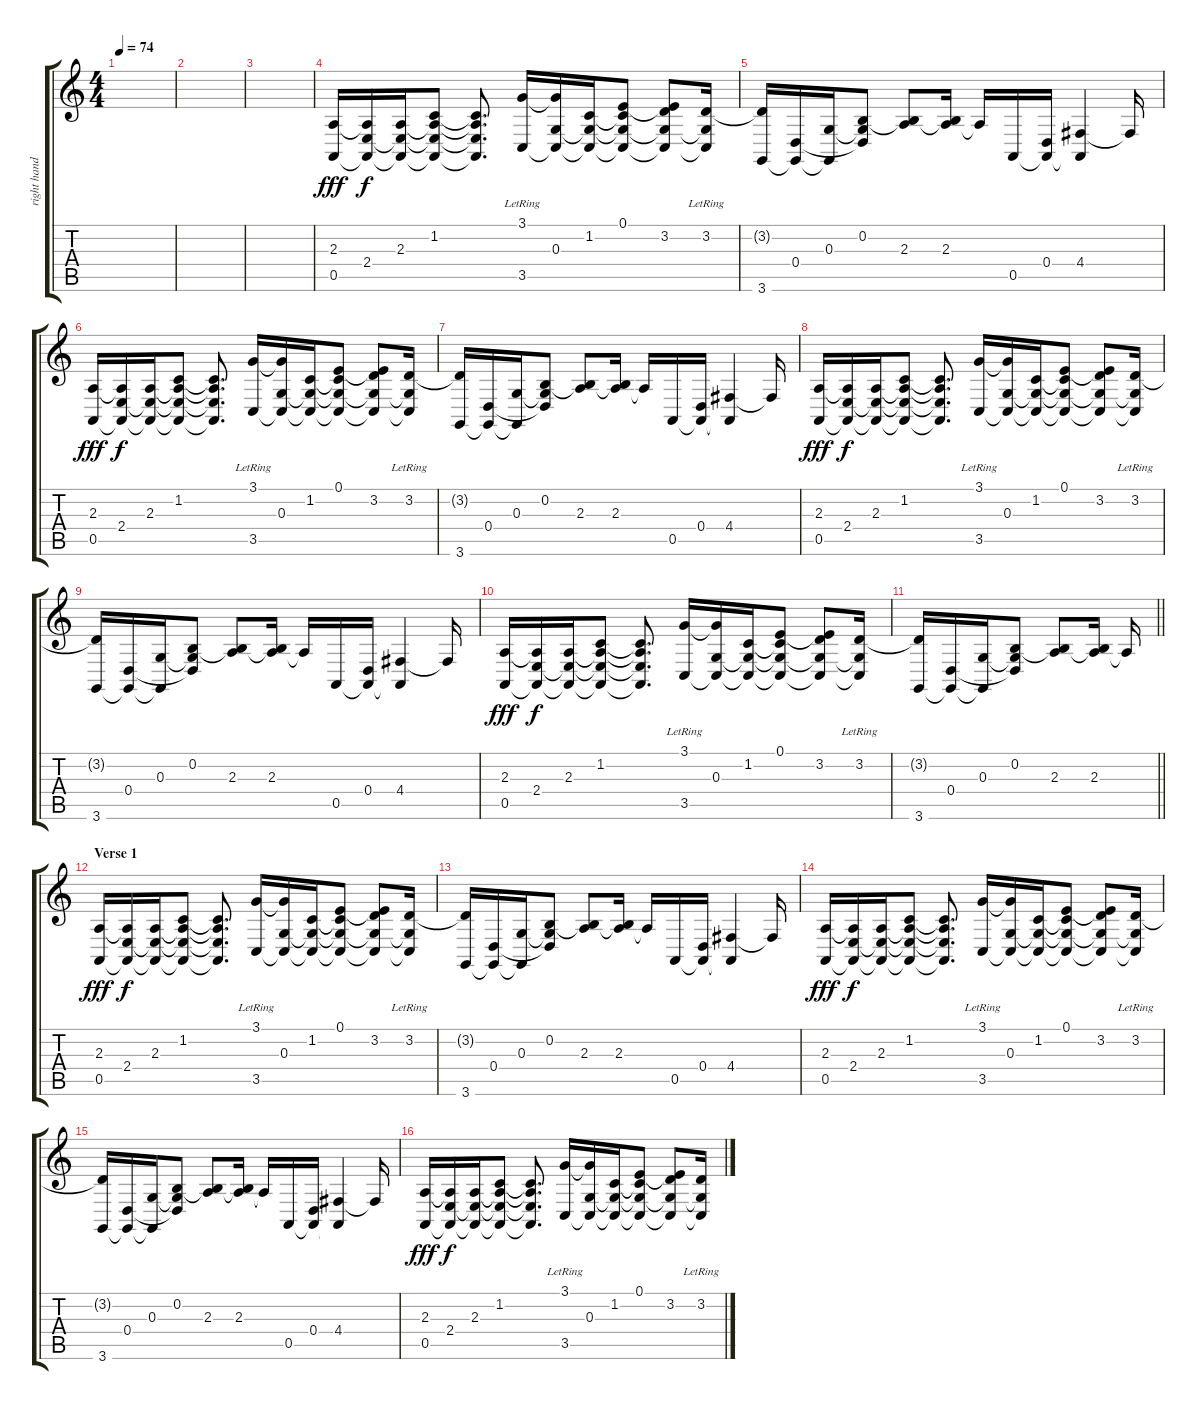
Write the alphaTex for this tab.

\track ("right hand" "right hand") {instrument acousticgrandpiano}
\staff {score tabs}
\tuning (E4 B3 G3 D3 A2 E2) {hide}
\ts (4 4)
\tempo 74
\clef g2
\ks c
|
|
|
(2.3 0.5).16{dy fff} (2.3{t} 2.4 0.5{t}).16{dy f} (2.3 2.4{t} 0.5{t}).16 (1.2 2.3{t} 2.4{t} 0.5{t}).8 (1.2{t} 2.3{t} 2.4{t} 0.5{t}).8{d} (3.1 3.5{lr}).16 (3.1{t} 0.3 3.5{t}).16 (1.2 0.3{t} 3.5{t}).16 (0.1 1.2{t} 0.3{t} 3.5{t}).8 (0.1{t} 3.2 0.3{t} 3.5{t}).8 (3.2{lr} 0.3{t} 3.5{t}).16 |
(3.2{t} 3.6).16 (0.4 3.6{t}).16 (0.3 3.6{t}).16 (0.2 0.3{t} 0.4{t}).8 (0.2{t} 2.3).8 (0.2{t} 2.3).16 2.3{t}.16 0.5.16 (0.4 0.5{t}).16 (4.4 0.5{t}).4 4.4{t}.16 |
(2.3 0.5).16{dy fff} (2.3{t} 2.4 0.5{t}).16{dy f} (2.3 2.4{t} 0.5{t}).16 (1.2 2.3{t} 2.4{t} 0.5{t}).8 (1.2{t} 2.3{t} 2.4{t} 0.5{t}).8{d} (3.1 3.5{lr}).16 (3.1{t} 0.3 3.5{t}).16 (1.2 0.3{t} 3.5{t}).16 (0.1 1.2{t} 0.3{t} 3.5{t}).8 (0.1{t} 3.2 0.3{t} 3.5{t}).8 (3.2{lr} 0.3{t} 3.5{t}).16 |
(3.2{t} 3.6).16 (0.4 3.6{t}).16 (0.3 3.6{t}).16 (0.2 0.3{t} 0.4{t}).8 (0.2{t} 2.3).8 (0.2{t} 2.3).16 2.3{t}.16 0.5.16 (0.4 0.5{t}).16 (4.4 0.5{t}).4 4.4{t}.16 |
(2.3 0.5).16{dy fff} (2.3{t} 2.4 0.5{t}).16{dy f} (2.3 2.4{t} 0.5{t}).16 (1.2 2.3{t} 2.4{t} 0.5{t}).8 (1.2{t} 2.3{t} 2.4{t} 0.5{t}).8{d} (3.1 3.5{lr}).16 (3.1{t} 0.3 3.5{t}).16 (1.2 0.3{t} 3.5{t}).16 (0.1 1.2{t} 0.3{t} 3.5{t}).8 (0.1{t} 3.2 0.3{t} 3.5{t}).8 (3.2{lr} 0.3{t} 3.5{t}).16 |
(3.2{t} 3.6).16 (0.4 3.6{t}).16 (0.3 3.6{t}).16 (0.2 0.3{t} 0.4{t}).8 (0.2{t} 2.3).8 (0.2{t} 2.3).16 2.3{t}.16 0.5.16 (0.4 0.5{t}).16 (4.4 0.5{t}).4 4.4{t}.16 |
(2.3 0.5).16{dy fff} (2.3{t} 2.4 0.5{t}).16{dy f} (2.3 2.4{t} 0.5{t}).16 (1.2 2.3{t} 2.4{t} 0.5{t}).8 (1.2{t} 2.3{t} 2.4{t} 0.5{t}).8{d} (3.1 3.5{lr}).16 (3.1{t} 0.3 3.5{t}).16 (1.2 0.3{t} 3.5{t}).16 (0.1 1.2{t} 0.3{t} 3.5{t}).8 (0.1{t} 3.2 0.3{t} 3.5{t}).8 (3.2{lr} 0.3{t} 3.5{t}).16 |
\barLineRight lightlight
(3.2{t} 3.6).16 (0.4 3.6{t}).16 (0.3 3.6{t}).16 (0.2 0.3{t} 0.4{t}).8 (0.2{t} 2.3).8 (0.2{t} 2.3).16 2.3{t}.16 |
\section ("" "Verse 1")
(2.3 0.5).16{dy fff} (2.3{t} 2.4 0.5{t}).16{dy f} (2.3 2.4{t} 0.5{t}).16 (1.2 2.3{t} 2.4{t} 0.5{t}).8 (1.2{t} 2.3{t} 2.4{t} 0.5{t}).8{d} (3.1 3.5{lr}).16 (3.1{t} 0.3 3.5{t}).16 (1.2 0.3{t} 3.5{t}).16 (0.1 1.2{t} 0.3{t} 3.5{t}).8 (0.1{t} 3.2 0.3{t} 3.5{t}).8 (3.2{lr} 0.3{t} 3.5{t}).16 |
(3.2{t} 3.6).16 (0.4 3.6{t}).16 (0.3 3.6{t}).16 (0.2 0.3{t} 0.4{t}).8 (0.2{t} 2.3).8 (0.2{t} 2.3).16 2.3{t}.16 0.5.16 (0.4 0.5{t}).16 (4.4 0.5{t}).4 4.4{t}.16 |
(2.3 0.5).16{dy fff} (2.3{t} 2.4 0.5{t}).16{dy f} (2.3 2.4{t} 0.5{t}).16 (1.2 2.3{t} 2.4{t} 0.5{t}).8 (1.2{t} 2.3{t} 2.4{t} 0.5{t}).8{d} (3.1 3.5{lr}).16 (3.1{t} 0.3 3.5{t}).16 (1.2 0.3{t} 3.5{t}).16 (0.1 1.2{t} 0.3{t} 3.5{t}).8 (0.1{t} 3.2 0.3{t} 3.5{t}).8 (3.2{lr} 0.3{t} 3.5{t}).16 |
(3.2{t} 3.6).16 (0.4 3.6{t}).16 (0.3 3.6{t}).16 (0.2 0.3{t} 0.4{t}).8 (0.2{t} 2.3).8 (0.2{t} 2.3).16 2.3{t}.16 0.5.16 (0.4 0.5{t}).16 (4.4 0.5{t}).4 4.4{t}.16 |
(2.3 0.5).16{dy fff} (2.3{t} 2.4 0.5{t}).16{dy f} (2.3 2.4{t} 0.5{t}).16 (1.2 2.3{t} 2.4{t} 0.5{t}).8 (1.2{t} 2.3{t} 2.4{t} 0.5{t}).8{d} (3.1 3.5{lr}).16 (3.1{t} 0.3 3.5{t}).16 (1.2 0.3{t} 3.5{t}).16 (0.1 1.2{t} 0.3{t} 3.5{t}).8 (0.1{t} 3.2 0.3{t} 3.5{t}).8 (3.2{lr} 0.3{t} 3.5{t}).16
